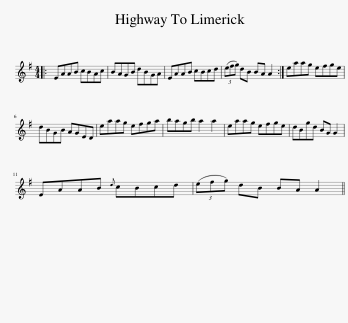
X:1
L:1/8
M:4/4
I:linebreak $
K:G
V:1 treble
V:1
|: EAAB cBAc | BAGB dBGA | EAAB cBcd | (3(efg) dB BA A2 :| eaag efge |$ %5
 dBGB AGED | eaag efga | bagb a2 a2 | eaag efge | dBgd BG G2 |$ %10
 EAAB{d} cBcd | (3(efg) dB BA A2 || %12
